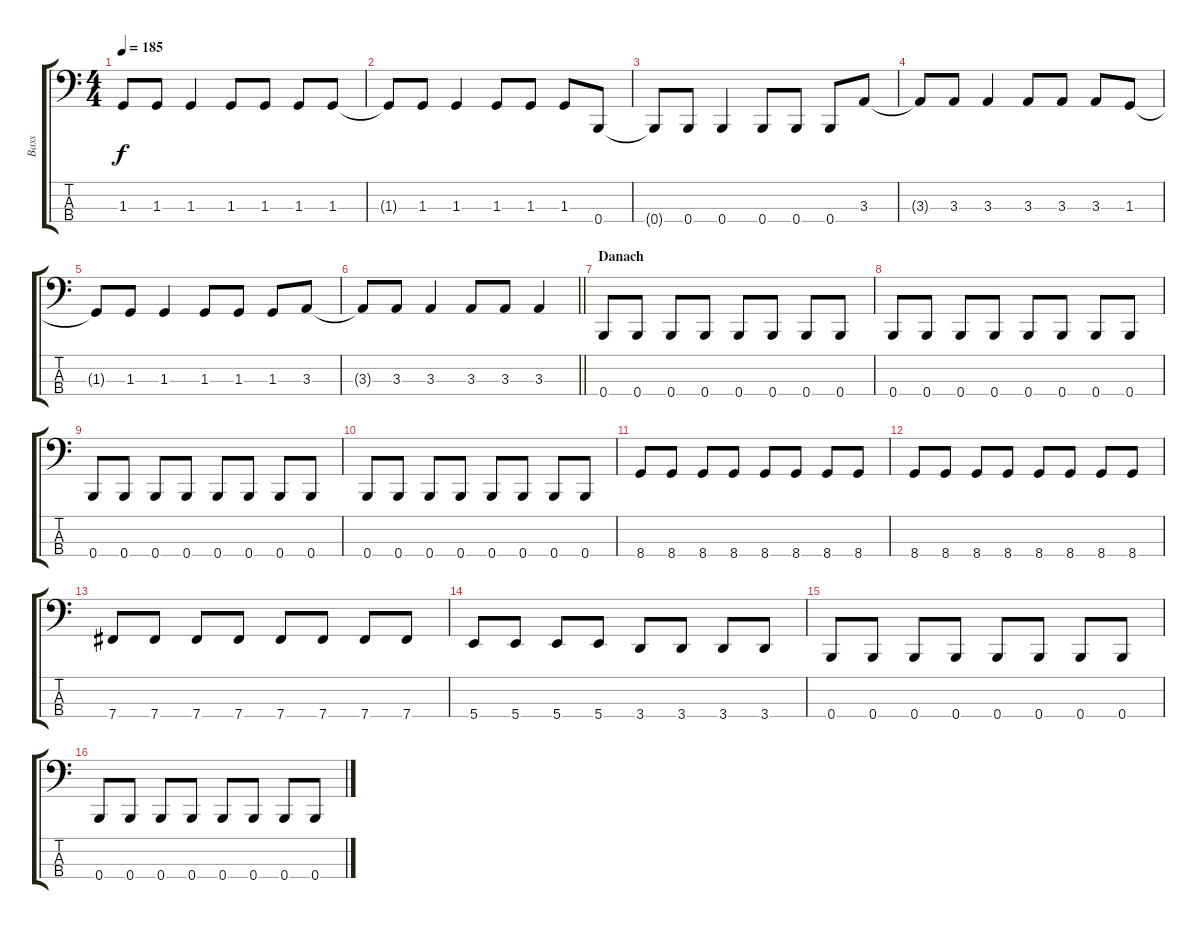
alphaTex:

\track ("Bass" "Bass") {instrument electricbasspick}
\staff {score tabs}
\tuning (E2 B1 Gb1 B0) {hide}
\ts (4 4)
\tempo 185
\clef f4
\ks c
1.3{t}.8{dy f} 1.3.8 1.3.4 1.3.8 1.3.8 1.3.8 1.3.8 |
1.3{t}.8 1.3.8 1.3.4 1.3.8 1.3.8 1.3.8 0.4.8 |
0.4{t}.8 0.4.8 0.4.4 0.4.8 0.4.8 0.4.8 3.3.8 |
3.3{t}.8 3.3.8 3.3.4 3.3.8 3.3.8 3.3.8 1.3.8 |
1.3{t}.8 1.3.8 1.3.4 1.3.8 1.3.8 1.3.8 3.3.8 |
\barLineRight lightlight
3.3{t}.8 3.3.8 3.3.4 3.3.8 3.3.8 3.3.4 |
\section ("" "Danach")
0.4.8 0.4.8 0.4.8 0.4.8 0.4.8 0.4.8 0.4.8 0.4.8 |
0.4.8 0.4.8 0.4.8 0.4.8 0.4.8 0.4.8 0.4.8 0.4.8 |
0.4.8 0.4.8 0.4.8 0.4.8 0.4.8 0.4.8 0.4.8 0.4.8 |
0.4.8 0.4.8 0.4.8 0.4.8 0.4.8 0.4.8 0.4.8 0.4.8 |
8.4.8 8.4.8 8.4.8 8.4.8 8.4.8 8.4.8 8.4.8 8.4.8 |
8.4.8 8.4.8 8.4.8 8.4.8 8.4.8 8.4.8 8.4.8 8.4.8 |
7.4.8 7.4.8 7.4.8 7.4.8 7.4.8 7.4.8 7.4.8 7.4.8 |
5.4.8 5.4.8 5.4.8 5.4.8 3.4.8 3.4.8 3.4.8 3.4.8 |
0.4.8 0.4.8 0.4.8 0.4.8 0.4.8 0.4.8 0.4.8 0.4.8 |
0.4.8 0.4.8 0.4.8 0.4.8 0.4.8 0.4.8 0.4.8 0.4.8
